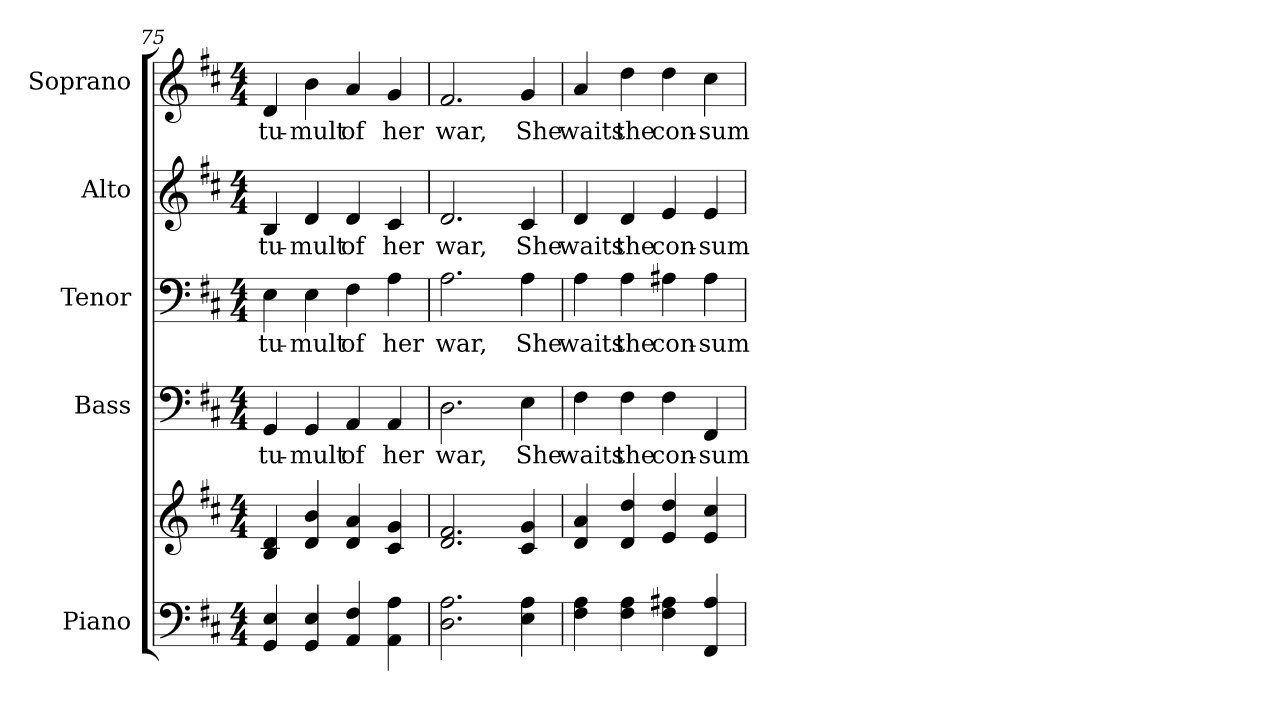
**kern	**kern	**kern	**text	**kern	**text	**kern	**text	**kern	**text
*part5	*part5	*part4	*part4	*part3	*part3	*part2	*part2	*part1	*part1
*staff6	*staff5	*staff4	*staff4	*staff3	*staff3	*staff2	*staff2	*staff1	*staff1
*I"Piano	*	*I"Bass	*	*I"Tenor	*	*I"Alto	*	*I"Soprano	*
*I'Pno.	*	*I'B.	*	*I'T.	*	*I'A.	*	*I'S.	*
!!LO:PB:g=z
*clefF4	*clefG2	*clefF4	*	*clefF4	*	*clefG2	*	*clefG2	*
*k[f#c#]	*k[f#c#]	*k[f#c#]	*	*k[f#c#]	*	*k[f#c#]	*	*k[f#c#]	*
*D:	*D:	*D:	*	*D:	*	*D:	*	*D:	*
*M4/4	*M4/4	*M4/4	*	*M4/4	*	*M4/4	*	*M4/4	*
=75	=75	=75	=75	=75	=75	=75	=75	=75	=75
!	!	!	!LO:LY:b:color=#000000	!	!	!	!	!	!
!	!	!	!	!	!LO:LY:b:color=#000000	!	!	!	!
!	!	!	!	!	!	!	!LO:LY:b:color=#000000	!	!
!	!	!	!	!	!	!	!	!	!LO:LY:b:color=#000000
4GGi/ 4Ei	4Bi/ 4di	4GGi/	tu-	4Ei\	tu-	4Bi/	tu-	4di/	tu-
!	!	!	!LO:LY:b:color=#000000	!	!	!	!	!	!
!	!	!	!	!	!LO:LY:b:color=#000000	!	!	!	!
!	!	!	!	!	!	!	!LO:LY:b:color=#000000	!	!
!	!	!	!	!	!	!	!	!	!LO:LY:b:color=#000000
4GGi/ 4Ei	4di/ 4bi	4GGi/	-mult	4Ei\	-mult	4di/	-mult	4bi\	-mult
!	!	!	!LO:LY:b:color=#000000	!	!	!	!	!	!
!	!	!	!	!	!LO:LY:b:color=#000000	!	!	!	!
!	!	!	!	!	!	!	!LO:LY:b:color=#000000	!	!
!	!	!	!	!	!	!	!	!	!LO:LY:b:color=#000000
4AAi/ 4F#i	4di/ 4ai	4AAi/	of	4F#i\	of	4di/	of	4ai/	of
!	!	!	!LO:LY:b:color=#000000	!	!	!	!	!	!
!	!	!	!	!	!LO:LY:b:color=#000000	!	!	!	!
!	!	!	!	!	!	!	!LO:LY:b:color=#000000	!	!
!	!	!	!	!	!	!	!	!	!LO:LY:b:color=#000000
4AAi\ 4Ai	4c#i/ 4gi	4AAi/	her	4Ai\	her	4c#i/	her	4gi/	her
=76	=76	=76	=76	=76	=76	=76	=76	=76	=76
!	!	!	!LO:LY:b:color=#000000	!	!	!	!	!	!
!	!	!	!	!	!LO:LY:b:color=#000000	!	!	!	!
!	!	!	!	!	!	!	!LO:LY:b:color=#000000	!	!
!	!	!	!	!	!	!	!	!	!LO:LY:b:color=#000000
2.Di\ 2.Ai	2.di/ 2.f#i	2.Di\	war,	2.Ai\	war,	2.di/	war,	2.f#i/	war,
!	!	!	!LO:LY:b:color=#000000	!	!	!	!	!	!
!	!	!	!	!	!LO:LY:b:color=#000000	!	!	!	!
!	!	!	!	!	!	!	!LO:LY:b:color=#000000	!	!
!	!	!	!	!	!	!	!	!	!LO:LY:b:color=#000000
4Ei\ 4Ai	4c#i/ 4gi	4Ei\	She	4Ai\	She	4c#i/	She	4gi/	She
!!LO:PB:g=z
=77	=77	=77	=77	=77	=77	=77	=77	=77	=77
!	!	!	!LO:LY:b:color=#000000	!	!	!	!	!	!
!	!	!	!	!	!LO:LY:b:color=#000000	!	!	!	!
!	!	!	!	!	!	!	!LO:LY:b:color=#000000	!	!
!	!	!	!	!	!	!	!	!	!LO:LY:b:color=#000000
4F#i\ 4Ai	4di/ 4ai	4F#i\	waits	4Ai\	waits	4di/	waits	4ai/	waits
!	!	!	!LO:LY:b:color=#000000	!	!	!	!	!	!
!	!	!	!	!	!LO:LY:b:color=#000000	!	!	!	!
!	!	!	!	!	!	!	!LO:LY:b:color=#000000	!	!
!	!	!	!	!	!	!	!	!	!LO:LY:b:color=#000000
4F#i\ 4Ai	4di/ 4ddi	4F#i\	the	4Ai\	the	4di/	the	4ddi\	the
!	!	!	!LO:LY:b:color=#000000	!	!	!	!	!	!
!	!	!	!	!	!LO:LY:b:color=#000000	!	!	!	!
!	!	!	!	!	!	!	!LO:LY:b:color=#000000	!	!
!	!	!	!	!	!	!	!	!	!LO:LY:b:color=#000000
4F#i\ 4A#Xi	4ei/ 4ddi	4F#i\	con-	4A#Xi\	con-	4ei/	con-	4ddi\	con-
!	!	!	!LO:LY:b:color=#000000	!	!	!	!	!	!
!	!	!	!	!	!LO:LY:b:color=#000000	!	!	!	!
!	!	!	!	!	!	!	!LO:LY:b:color=#000000	!	!
!	!	!	!	!	!	!	!	!	!LO:LY:b:color=#000000
4FF#i/ 4A#i	4ei/ 4cc#i	4FF#i/	-sum-	4A#i\	-sum-	4ei/	-sum-	4cc#i\	-sum-
=	=	=	=	=	=	=	=	=	=
*-	*-	*-	*-	*-	*-	*-	*-	*-	*-
